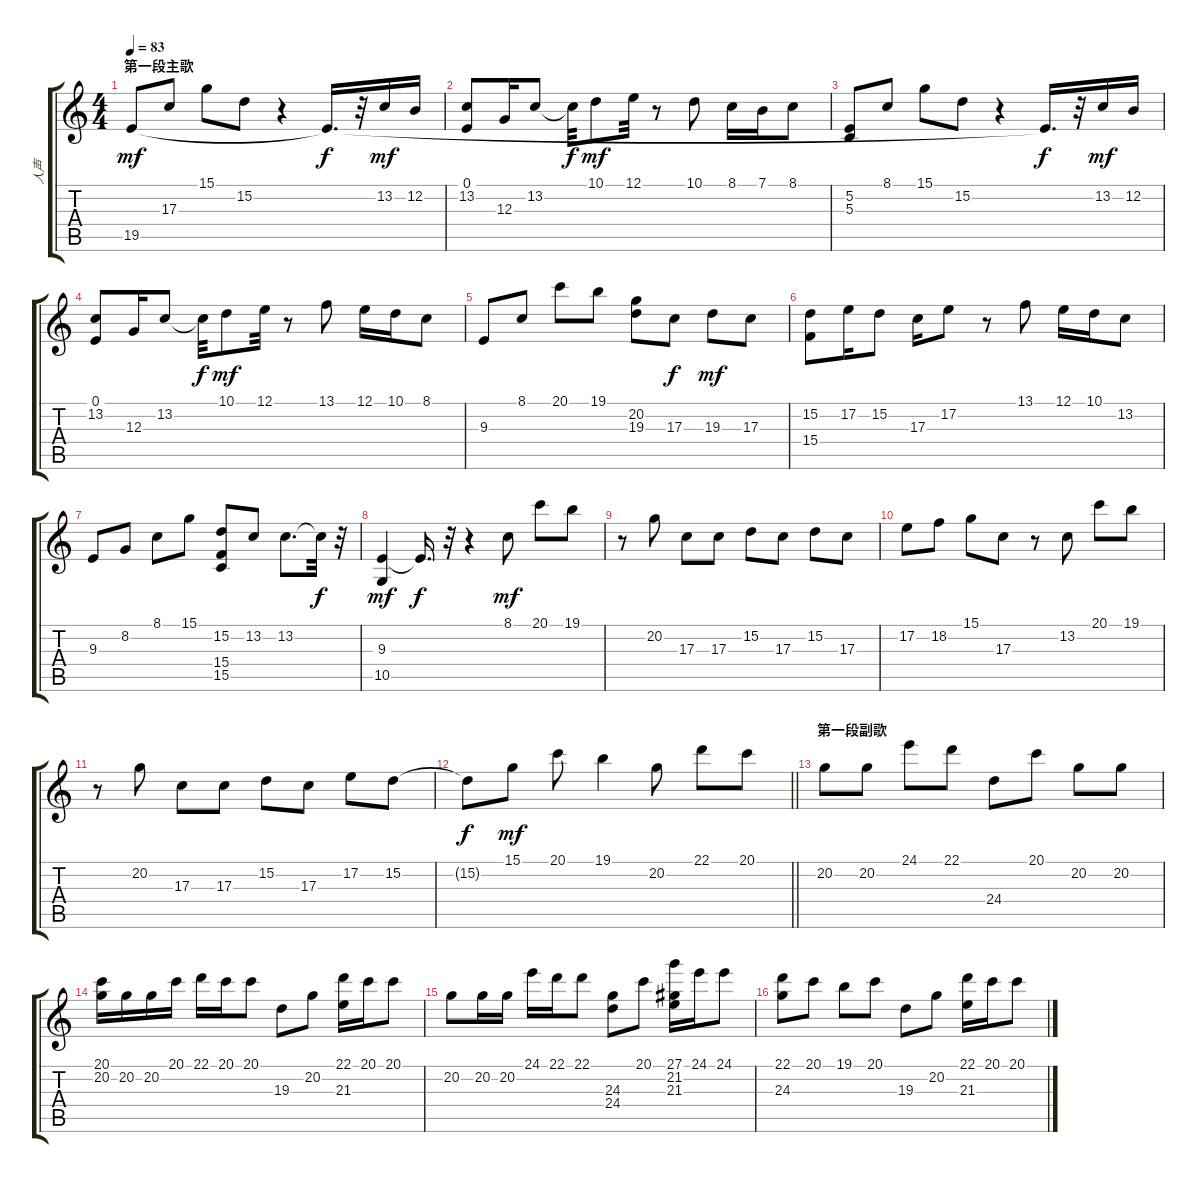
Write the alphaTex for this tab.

\track ("人声" "人声") {instrument acousticgrandpiano}
\staff {score tabs}
\tuning (E4 B3 G3 D3 A2 E2) {hide}
\ts (4 4)
\section ("" "第一段主歌")
\tempo 83
\clef g2
\ks c
19.5.8{dy mf} 17.3.8 15.1.8 15.2.8 r.4 19.5{t}.16{d dy f} r.32 13.2.16{dy mf} 12.2.16 |
(0.1 13.2).8 12.3.16 13.2.8 13.2{t}.32{dy f} 10.1.8{dy mf} 12.1.32 r.8 10.1.8 8.1.16 7.1.16 8.1.8 |
(5.2 5.3).8 8.1.8 15.1.8 15.2.8 r.4 19.5{t}.16{d dy f} r.32 13.2.16{dy mf} 12.2.16 |
(0.1 13.2).8 12.3.16 13.2.8 13.2{t}.32{dy f} 10.1.8{dy mf} 12.1.32 r.8 13.1.8 12.1.16 10.1.16 8.1.8 |
9.3.8 8.1.8 20.1.8 19.1.8 (20.2 19.3).8 17.3.8{dy f} 19.3.8{dy mf} 17.3.8 |
(15.2 15.4).8 17.2.16 15.2.8 17.3.16 17.2.8 r.8 13.1.8 12.1.16 10.1.16 13.2.8 |
9.3.8 8.2.8 8.1.8 15.1.8 (15.2 15.4 15.5).8 13.2.8 13.2.8{d} 13.2{t}.32{dy f} r.32 |
(9.3 10.5).4{dy mf} 9.3{t}.16{d dy f} r.32 r.4 8.1.8{dy mf} 20.1.8 19.1.8 |
r.8 20.2.8 17.3.8 17.3.8 15.2.8 17.3.8 15.2.8 17.3.8 |
17.2.8 18.2.8 15.1.8 17.3.8 r.8 13.2.8 20.1.8 19.1.8 |
r.8 20.2.8 17.3.8 17.3.8 15.2.8 17.3.8 17.2.8 15.2.8 |
\barLineRight lightlight
15.2{t}.8{dy f} 15.1.8{dy mf} 20.1.8 19.1.4 20.2.8 22.1.8 20.1.8 |
\section ("" "第一段副歌")
20.2.8 20.2.8 24.1.8 22.1.8 24.4.8 20.1.8 20.2.8 20.2.8 |
(20.1 20.2).16 20.2.16 20.2.16 20.1.16 22.1.16 20.1.16 20.1.8 19.3.8 20.2.8 (22.1 21.3).16 20.1.16 20.1.8 |
20.2.8 20.2.16 20.2.16 24.1.16 22.1.16 22.1.8 (24.3 24.4).8 20.1.8 (27.1 21.2 21.3).16 24.1.16 24.1.8 |
(22.1 24.3).8 20.1.8 19.1.8 20.1.8 19.3.8 20.2.8 (22.1 21.3).16 20.1.16 20.1.8
